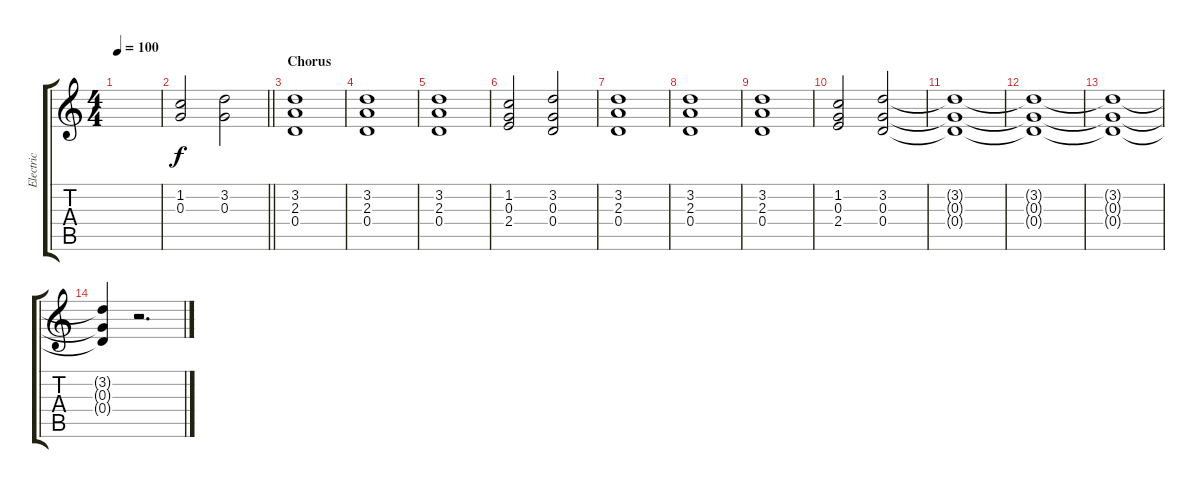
\track ("Electric" "Electric") {instrument overdrivenguitar}
\staff {score tabs}
\tuning (E4 B3 G3 D3 A2 E2) {hide}
\ts (4 4)
\tempo 100
\clef g2
\ks c
|
\barLineRight lightlight
(1.2 0.3).2 (3.2 0.3).2 |
\section ("" "Chorus")
(3.2 2.3 0.4).1 |
(3.2 2.3 0.4).1 |
(3.2 2.3 0.4).1 |
(1.2 0.3 2.4).2 (3.2 0.3 0.4).2 |
(3.2 2.3 0.4).1 |
(3.2 2.3 0.4).1 |
(3.2 2.3 0.4).1 |
(1.2 0.3 2.4).2 (3.2 0.3 0.4).2 |
(3.2{t} 0.3{t} 0.4{t}).1 |
(3.2{t} 0.3{t} 0.4{t}).1 |
(3.2{t} 0.3{t} 0.4{t}).1 |
(3.2{t} 0.3{t} 0.4{t}).4 r.2{d}
